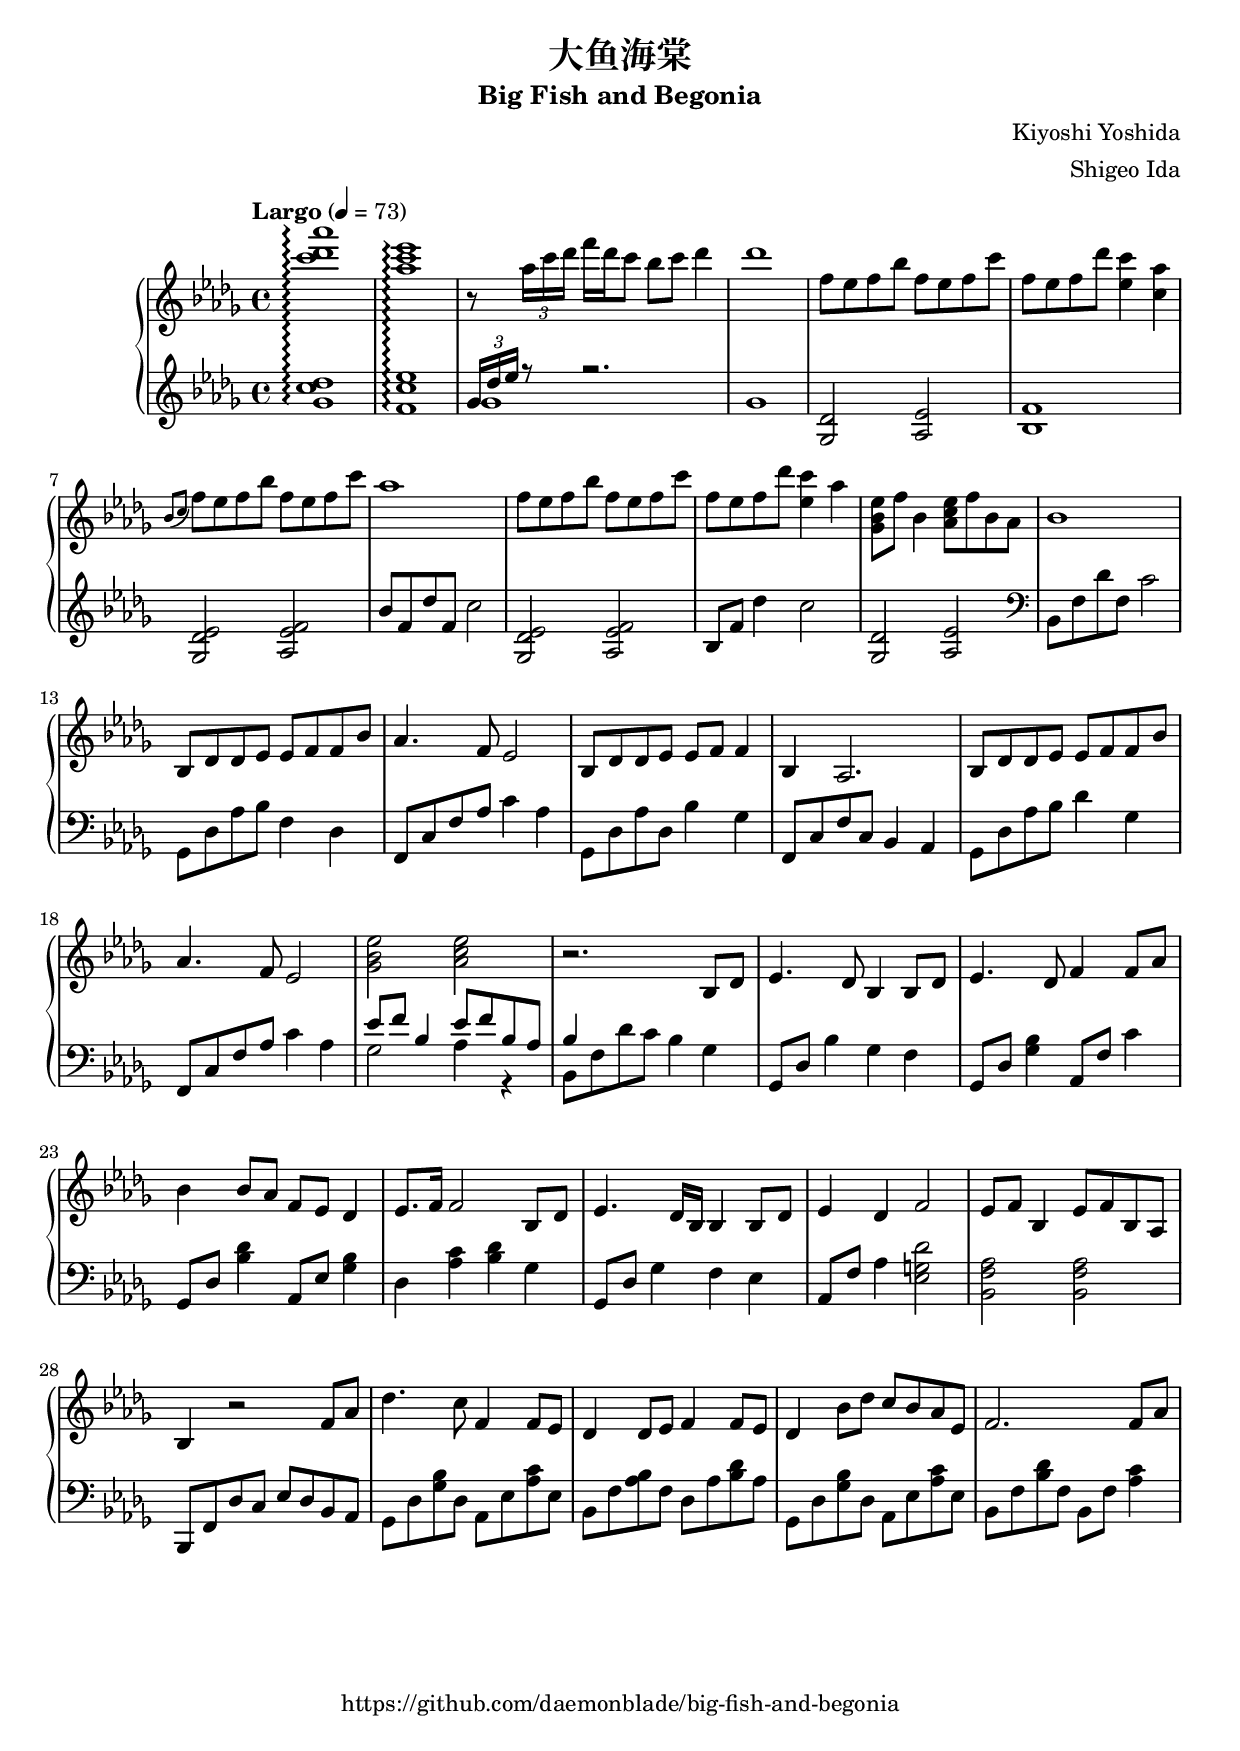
%
% Big Fish and Begonia
%
% copyright: 2019 Jonathan Chen
% source: https://github.com/daemonblade/big-fish-and-begonia
% style: indent 2 spaces, 80 cols, 1 bar/line
%
\version "2.19.82"

\header
{
  title = "大鱼海棠"
  subtitle = "Big Fish and Begonia"
  composer = "Kiyoshi Yoshida"
  arranger = "Shigeo Ida"
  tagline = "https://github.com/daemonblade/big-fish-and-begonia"
}

bfab_begin =
{
  \tempo "Largo" 4 = 73
  \time 4/4
  \key des \major
}

bfab_piano_upper = \relative c'''
{
  \clef treble
  <c des aes'>1\arpeggio
  <aes c ees>\arpeggio
  r8 \tuplet 3/2 {aes16 c des} f des c8 bes c des4
  des1
  f,8 ees f bes f ees f c'
  f, ees  f des' <ees, c'>4 <c aes'>
  \acciaccatura {bes8 c} f ees f bes f ees f c'
  aes1
  f8 ees f bes f ees f c'
  f, ees f des' <ees, c'>4 aes
  <ges, bes ees>8 f' bes,4 <aes c ees>8 f' bes, aes
  bes1
  bes,8 des des ees ees f f bes
  aes4. f8 ees2
  bes8 des des ees ees f f4
  bes, aes2.
  bes8 des des ees ees f f bes
  aes4. f8 ees2
  <ges bes ees> <aes c ees>
  r2. bes,8 des
  ees4. des8 bes4 bes8 des
  ees4. des8 f4 f8 aes
  bes4 bes8 aes f ees des4
  ees8. f16 f2 bes,8 des
  ees4. des16 bes bes4 bes8 des
  ees4 des f2
  ees8 f bes,4 ees8 f bes, aes
  bes4 r2 f'8 aes
  des4. c8 f,4 f8 ees
  des4 des8 ees f4 f8 ees
  des4 bes'8 des c bes aes ees
  f2. f8 aes
}

bfab_piano_lower = \relative c''
{
  \clef treble
  <ges c des>1\arpeggio
  <f c' ees>\arpeggio
  <<
    {
      \tuplet 3/2 {ges16 des' ees} r8 r2.
    } \\
    {
      ges,1
      ges
    }
  >>
  <ges, des'>2 <aes ees'>
  <bes f'>1
  <ges des' ees>2 <aes ees' f>
  bes'8 f des' f, c'2
  <ges, des' ees> <aes ees' f>
  bes8 f' des'4 c2
  <ges, des'> <aes ees'>
  \clef bass
  bes,8 f' des' f, c'2
  ges,8 des' aes' bes f4 des
  f,8 c' f aes c4 aes
  ges,8 des' aes' des, bes'4 ges
  f,8 c' f c bes4 aes
  ges8 des' aes' bes des4 ges,
  f,8 c' f aes c4 aes
  <<
    {
      ees'8 f bes,4 ees8 f bes, aes
      bes4
    } \\
    {
      ges2 aes4 r
      bes,8 f' des' c bes4 ges
    }
  >>
  ges,8 des' bes'4 ges f
  ges,8 des' <ges bes>4 aes,8 f' c'4
  ges,8 des' <bes' des>4 aes,8 ees' <ges bes>4
  des <aes' c> <bes des> ges
  ges,8 des' ges4 f ees
  aes,8 f' aes4 <ees g des'>2
  <bes f' aes> <bes f' aes>
  bes,8 f' des' c ees des bes aes
  ges des' <ges bes> des aes ees' <aes c> ees
  bes f' <aes bes> f des aes' <bes des> aes
  ges, des' <ges bes> des aes ees' <aes c> ees
  bes f' <bes des> f bes, f' <aes c>4
}

%%%%%%%%%%%%%%%%%%%%%%%%%%%%%%%%%%%%%%%%%%%%%%%%%%%%%%%%%%%%%%%%%%%%%%%%%%%%%%%%
%
% Book Generation
%
%%%%%%%%%%%%%%%%%%%%%%%%%%%%%%%%%%%%%%%%%%%%%%%%%%%%%%%%%%%%%%%%%%%%%%%%%%%%%%%%
\book
{
  \score
  {
    \new PianoStaff
    <<
      \set PianoStaff.connectArpeggios = ##t
      \new Staff = "upper" << \bfab_begin \bfab_piano_upper >>
      \new Staff = "lower" << \bfab_begin \bfab_piano_lower >>
    >>
  }
}
